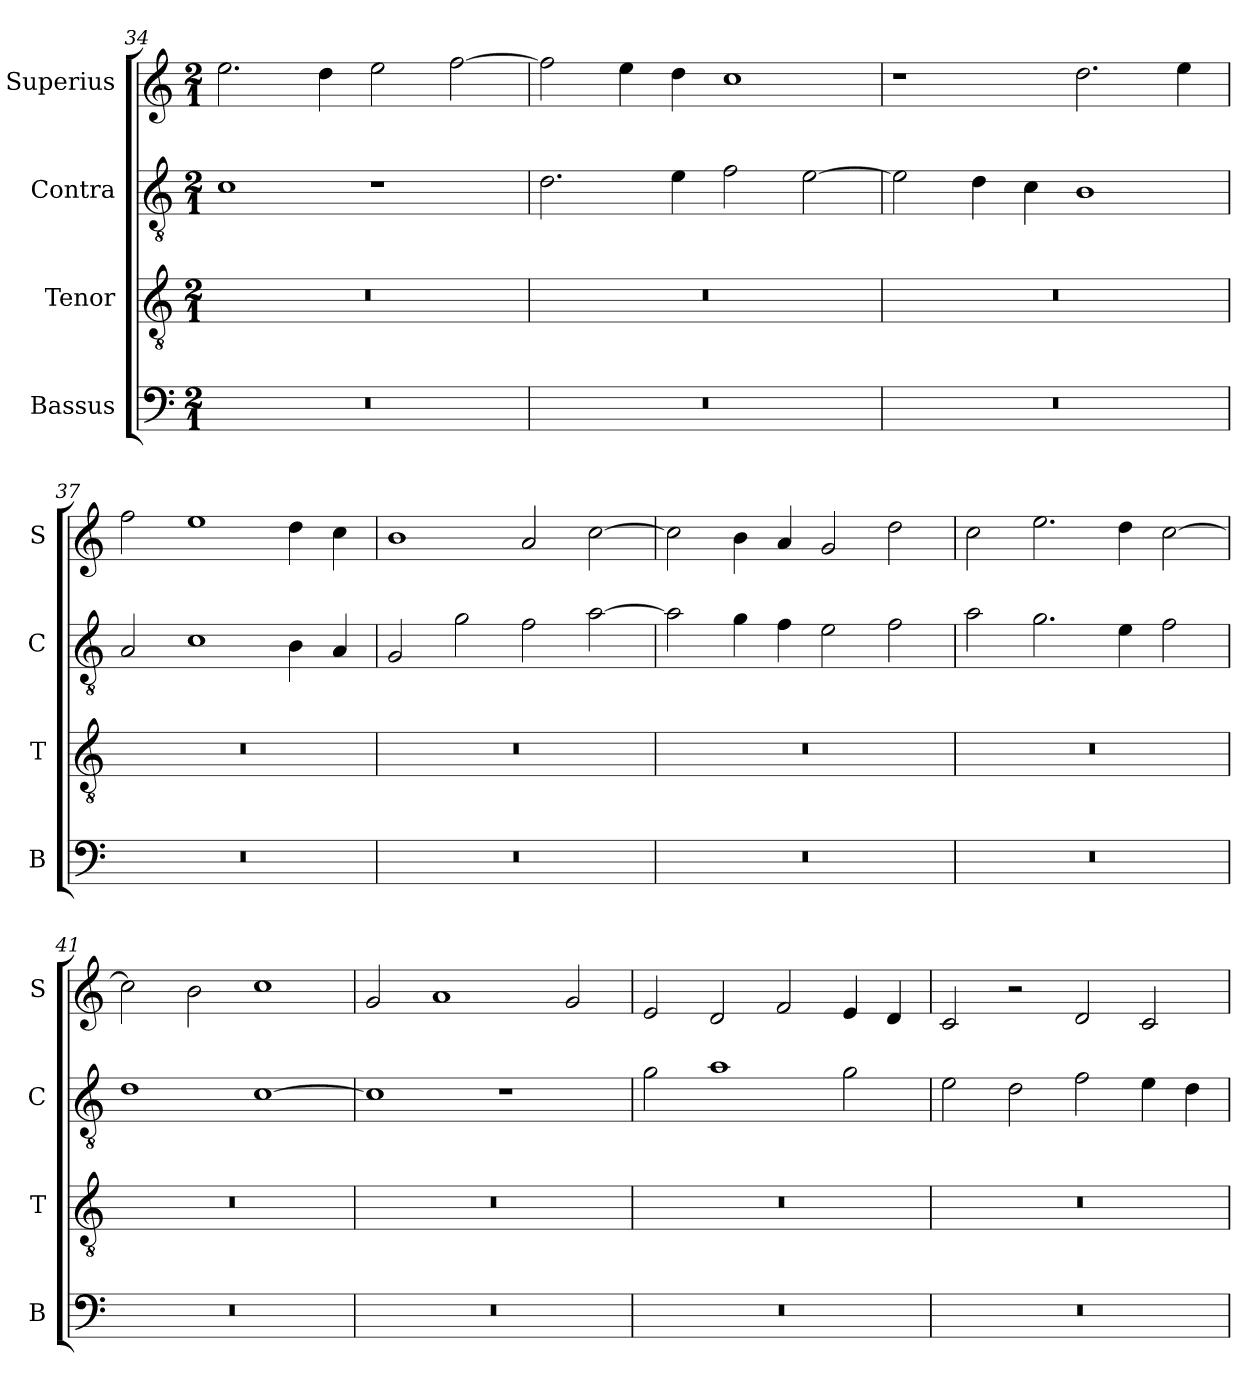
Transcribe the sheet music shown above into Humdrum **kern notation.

**kern	**kern	**kern	**kern
*part4	*part3	*part2	*part1
*staff4	*staff3	*staff2	*staff1
*I"Bassus	*I"Tenor	*I"Contra	*I"Superius
*I'B	*I'T	*I'C	*I'S
*clefF4	*clefGv2	*clefGv2	*clefG2
*k[]	*k[]	*k[]	*k[]
*M2/1	*M2/1	*M2/1	*M2/1
=34	=34	=34	=34
0r	0r	1c	2.ee\
.	.	.	4dd\
.	.	1r	2ee\
.	.	.	[2ff\
=35	=35	=35	=35
0r	0r	2.d\	2ff\]
.	.	.	4ee\
.	.	4e\	4dd\
.	.	2f\	1cc
.	.	[2e\	.
=36	=36	=36	=36
0r	0r	2e\]	1r
.	.	4d\	.
.	.	4c\	.
.	.	1B	2.dd\
.	.	.	4ee\
=37	=37	=37	=37
0r	0r	2A/	2ff\
.	.	1c	1ee
.	.	4B\	4dd\
.	.	4A/	4cc\
=38	=38	=38	=38
0r	0r	2G/	1b
.	.	2g\	.
.	.	2f\	2a/
.	.	[2a\	[2cc\
=39	=39	=39	=39
0r	0r	2a\]	2cc\]
.	.	4g\	4b\
.	.	4f\	4a/
.	.	2e\	2g/
.	.	2f\	2dd\
=40	=40	=40	=40
0r	0r	2a\	2cc\
.	.	2.g\	2.ee\
.	.	4e\	4dd\
.	.	2f\	[2cc\
=41	=41	=41	=41
0r	0r	1d	2cc\]
.	.	.	2b\
.	.	[1c	1cc
=42	=42	=42	=42
0r	0r	1c]	2g/
.	.	.	1a
.	.	1r	.
.	.	.	2g/
=43	=43	=43	=43
0r	0r	2g\	2e/
.	.	1a	2d/
.	.	.	2f/
.	.	2g\	4e/
.	.	.	4d/
=44	=44	=44	=44
0r	0r	2e\	2c/
.	.	2d\	2r
.	.	2f\	2d/
.	.	4e\	2c/
.	.	4d\	.
=	=	=	=
*-	*-	*-	*-
